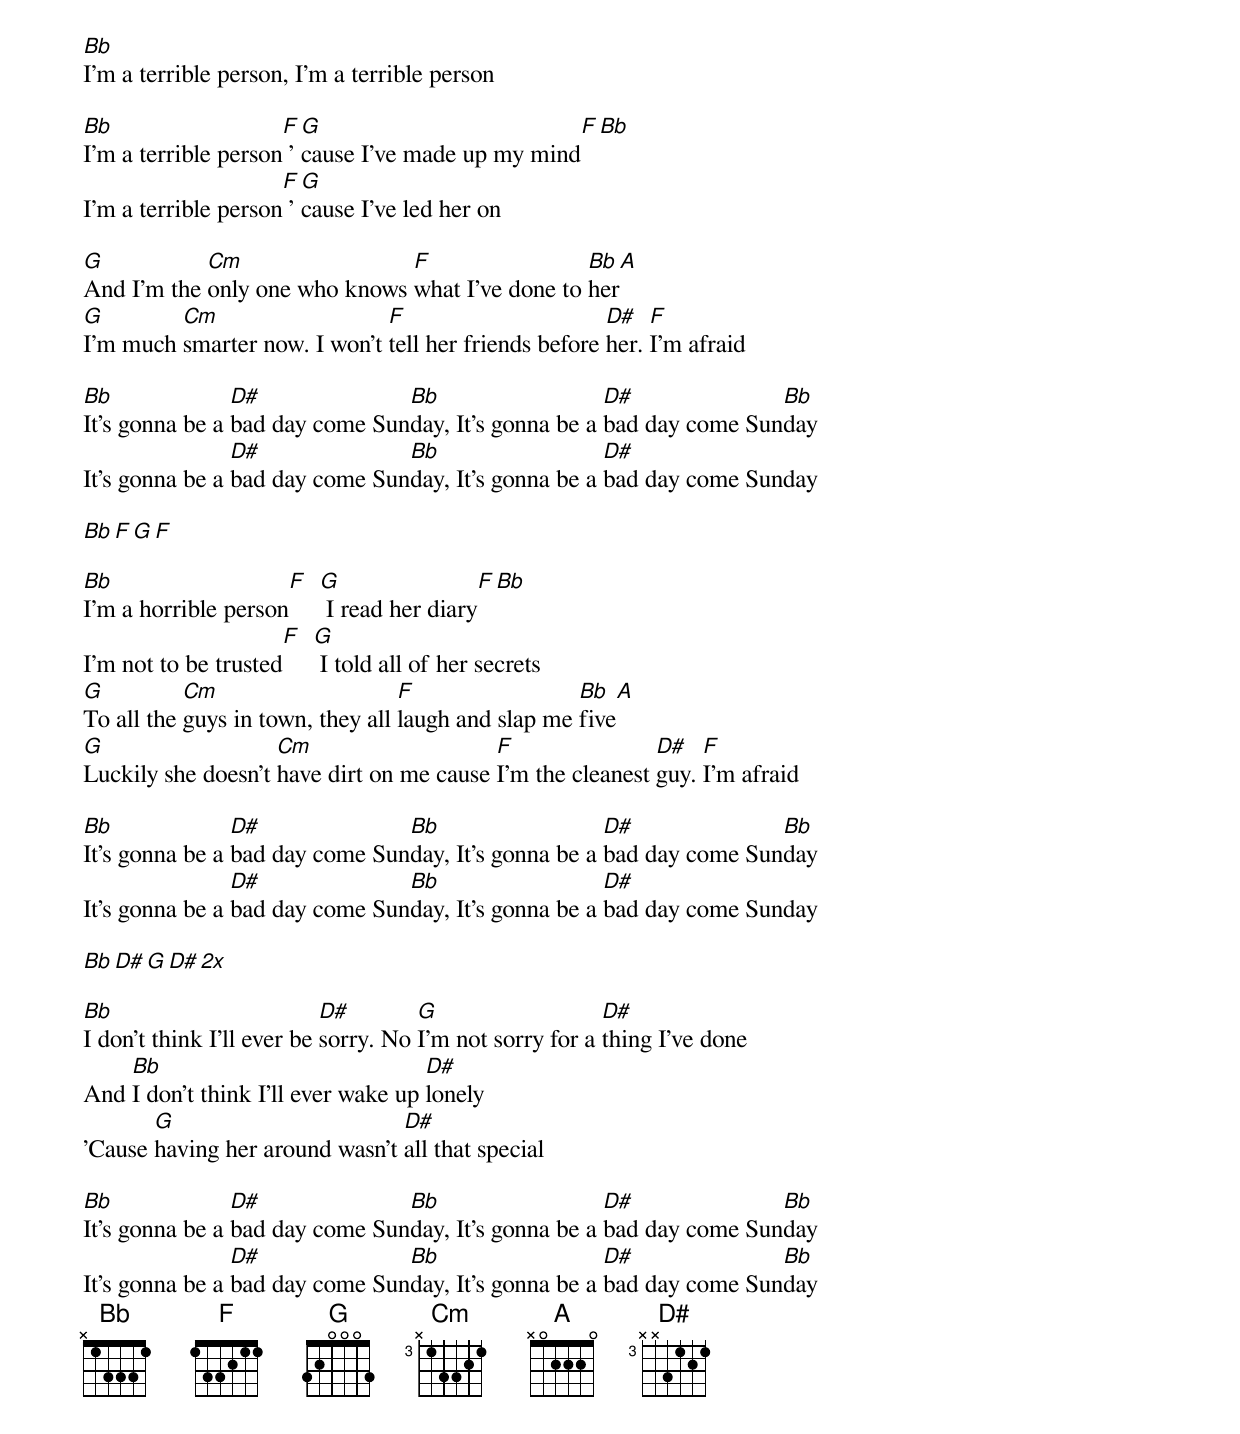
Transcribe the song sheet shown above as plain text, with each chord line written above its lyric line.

Bb
I'm a terrible person, I'm a terrible person

Bb                   F G                         F Bb
I'm a terrible person 'cause I've made up my mind
                     F G
I'm a terrible person 'cause I've led her on

G           Cm                 F                 Bb  A
And I'm the only one who knows what I've done to her
G        Cm                   F                       D#   F
I'm much smarter now. I won't tell her friends before her. I'm afraid

Bb              D#              Bb                   D#              Bb
It's gonna be a bad day come Sunday, It's gonna be a bad day come Sunday
                D#              Bb                   D#
It's gonna be a bad day come Sunday, It's gonna be a bad day come Sunday

Bb F G  F

Bb                   F G                F Bb
I'm a horrible person   I read her diary
                     F G
I'm not to be trusted   I told all of her secrets
G          Cm                     F                 Bb  A
To all the guys in town, they all laugh and slap me five
G                   Cm                    F                D#   F
Luckily she doesn't have dirt on me cause I'm the cleanest guy. I'm afraid

Bb              D#              Bb                   D#              Bb
It's gonna be a bad day come Sunday, It's gonna be a bad day come Sunday
                D#              Bb                   D#
It's gonna be a bad day come Sunday, It's gonna be a bad day come Sunday

Bb  D#  G  D#   2x

Bb                         D#        G                   D#
I don't think I'll ever be sorry. No I'm not sorry for a thing I've done
    Bb                              D#
And I don't think I'll ever wake up lonely
       G                        D#
'Cause having her around wasn't all that special

Bb              D#              Bb                   D#              Bb
It's gonna be a bad day come Sunday, It's gonna be a bad day come Sunday
                D#              Bb                   D#              Bb
It's gonna be a bad day come Sunday, It's gonna be a bad day come Sunday
